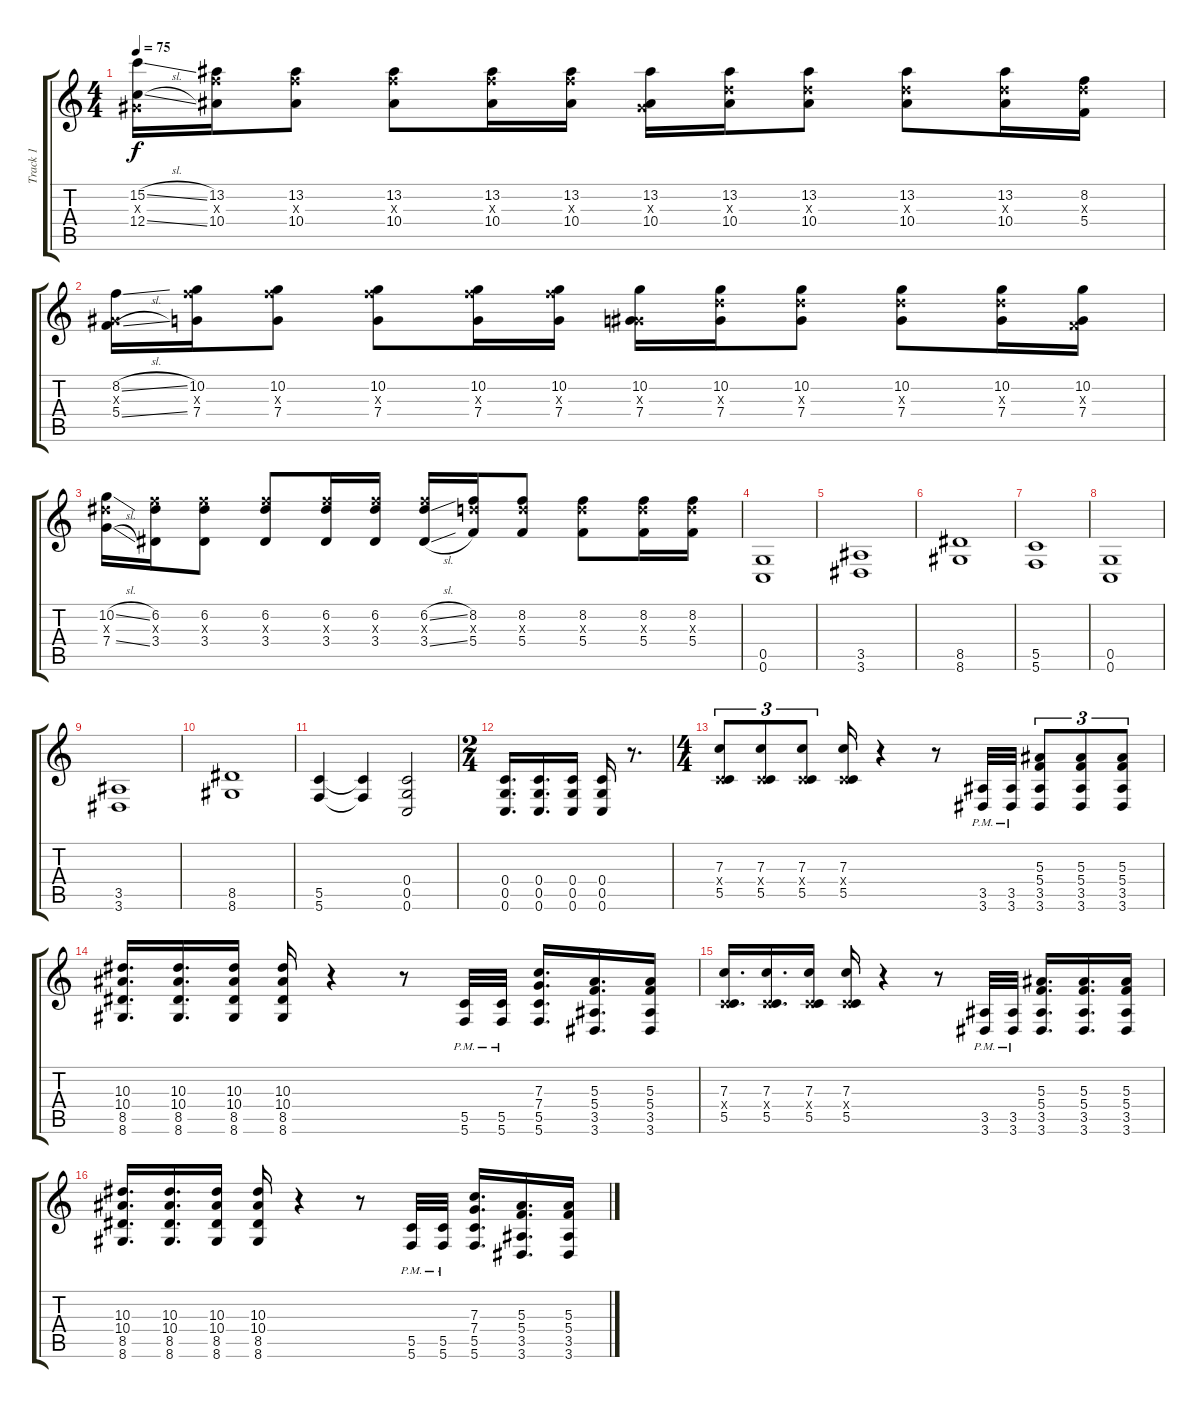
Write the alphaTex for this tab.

\track ("Track 1" "Track 1") {instrument overdrivenguitar}
\staff {score tabs}
\tuning (D4 A3 F3 C3 G2 C2) {hide}
\ts (4 4)
\tempo 75
\clef g2
\ks c
(15.2{sl} 3.3{x} 12.4{sl}).16{dy f} (13.2 12.3{x} 10.4).16 (13.2 12.3{x} 10.4).8 (13.2 12.3{x} 10.4).8 (13.2 12.3{x} 10.4).16 (13.2 12.3{x} 10.4).16 (13.2 3.3{x} 10.4).16 (13.2 9.3{x} 10.4).16 (13.2 9.3{x} 10.4).8 (13.2 9.3{x} 10.4).8 (13.2 9.3{x} 10.4).16 (8.2 9.3{x} 5.4).16 |
(8.2{sl} 3.3{x} 5.4{sl}).16 (10.2 12.3{x} 7.4).16 (10.2 12.3{x} 7.4).8 (10.2 12.3{x} 7.4).8 (10.2 12.3{x} 7.4).16 (10.2 12.3{x} 7.4).16 (10.2 3.3{x} 7.4).16 (10.2 9.3{x} 7.4).16 (10.2 9.3{x} 7.4).8 (10.2 9.3{x} 7.4).8 (10.2 9.3{x} 7.4).16 (10.2 0.3{x} 7.4).16 |
(10.2{sl} 10.3{x} 7.4{sl}).16 (6.2 12.3{x} 3.4).16 (6.2 12.3{x} 3.4).8 (6.2 12.3{x} 3.4).8 (6.2 12.3{x} 3.4).16 (6.2 12.3{x} 3.4).16 (6.2{sl} 12.3{x} 3.4{sl}).16 (8.2 9.3{x} 5.4).16 (8.2 9.3{x} 5.4).8 (8.2 9.3{x} 5.4).8 (8.2 9.3{x} 5.4).16 (8.2 9.3{x} 5.4).16 |
(0.5 0.6).1 |
(3.5 3.6).1 |
(8.5 8.6).1 |
(5.5 5.6).1 |
(0.5 0.6).1 |
(3.5 3.6).1 |
(8.5 8.6).1 |
(5.5 5.6).4 (5.5{t} 5.6{t}).4{volume 0} (0.4 0.5 0.6).2{volume 8} |
\ts (2 4)
(0.4 0.5 0.6).16{d} (0.4 0.5 0.6).16{d} (0.4 0.5 0.6).16 (0.4 0.5 0.6).16 r.8{d} |
\ts (4 4)
(7.3 0.4{x} 5.5).8{tu (3 2)} (7.3 0.4{x} 5.5).8{tu (3 2)} (7.3 0.4{x} 5.5).8{tu (3 2)} (7.3 0.4{x} 5.5).16 r.4 r.8 (3.5{pm} 3.6{pm}).32 (3.5{pm} 3.6{pm}).32 (5.3 5.4 3.5 3.6).8{tu (3 2)} (5.3 5.4 3.5 3.6).8{tu (3 2)} (5.3 5.4 3.5 3.6).8{tu (3 2)} |
(10.3 10.4 8.5 8.6).16{d} (10.3 10.4 8.5 8.6).16{d} (10.3 10.4 8.5 8.6).16 (10.3 10.4 8.5 8.6).16 r.4 r.8 (5.5{pm} 5.6{pm}).32 (5.5{pm} 5.6{pm}).32 (7.3 7.4 5.5 5.6).16{d} (5.3 5.4 3.5 3.6).16{d} (5.3 5.4 3.5 3.6).16 |
(7.3 0.4{x} 5.5).16{d} (7.3 0.4{x} 5.5).16{d} (7.3 0.4{x} 5.5).16 (7.3 0.4{x} 5.5).16 r.4 r.8 (3.5{pm} 3.6{pm}).32 (3.5{pm} 3.6{pm}).32 (5.3 5.4 3.5 3.6).16{d} (5.3 5.4 3.5 3.6).16{d} (5.3 5.4 3.5 3.6).16 |
(10.3 10.4 8.5 8.6).16{d} (10.3 10.4 8.5 8.6).16{d} (10.3 10.4 8.5 8.6).16 (10.3 10.4 8.5 8.6).16 r.4 r.8 (5.5{pm} 5.6{pm}).32 (5.5{pm} 5.6{pm}).32 (7.3 7.4 5.5 5.6).16{d} (5.3 5.4 3.5 3.6).16{d} (5.3 5.4 3.5 3.6).16
